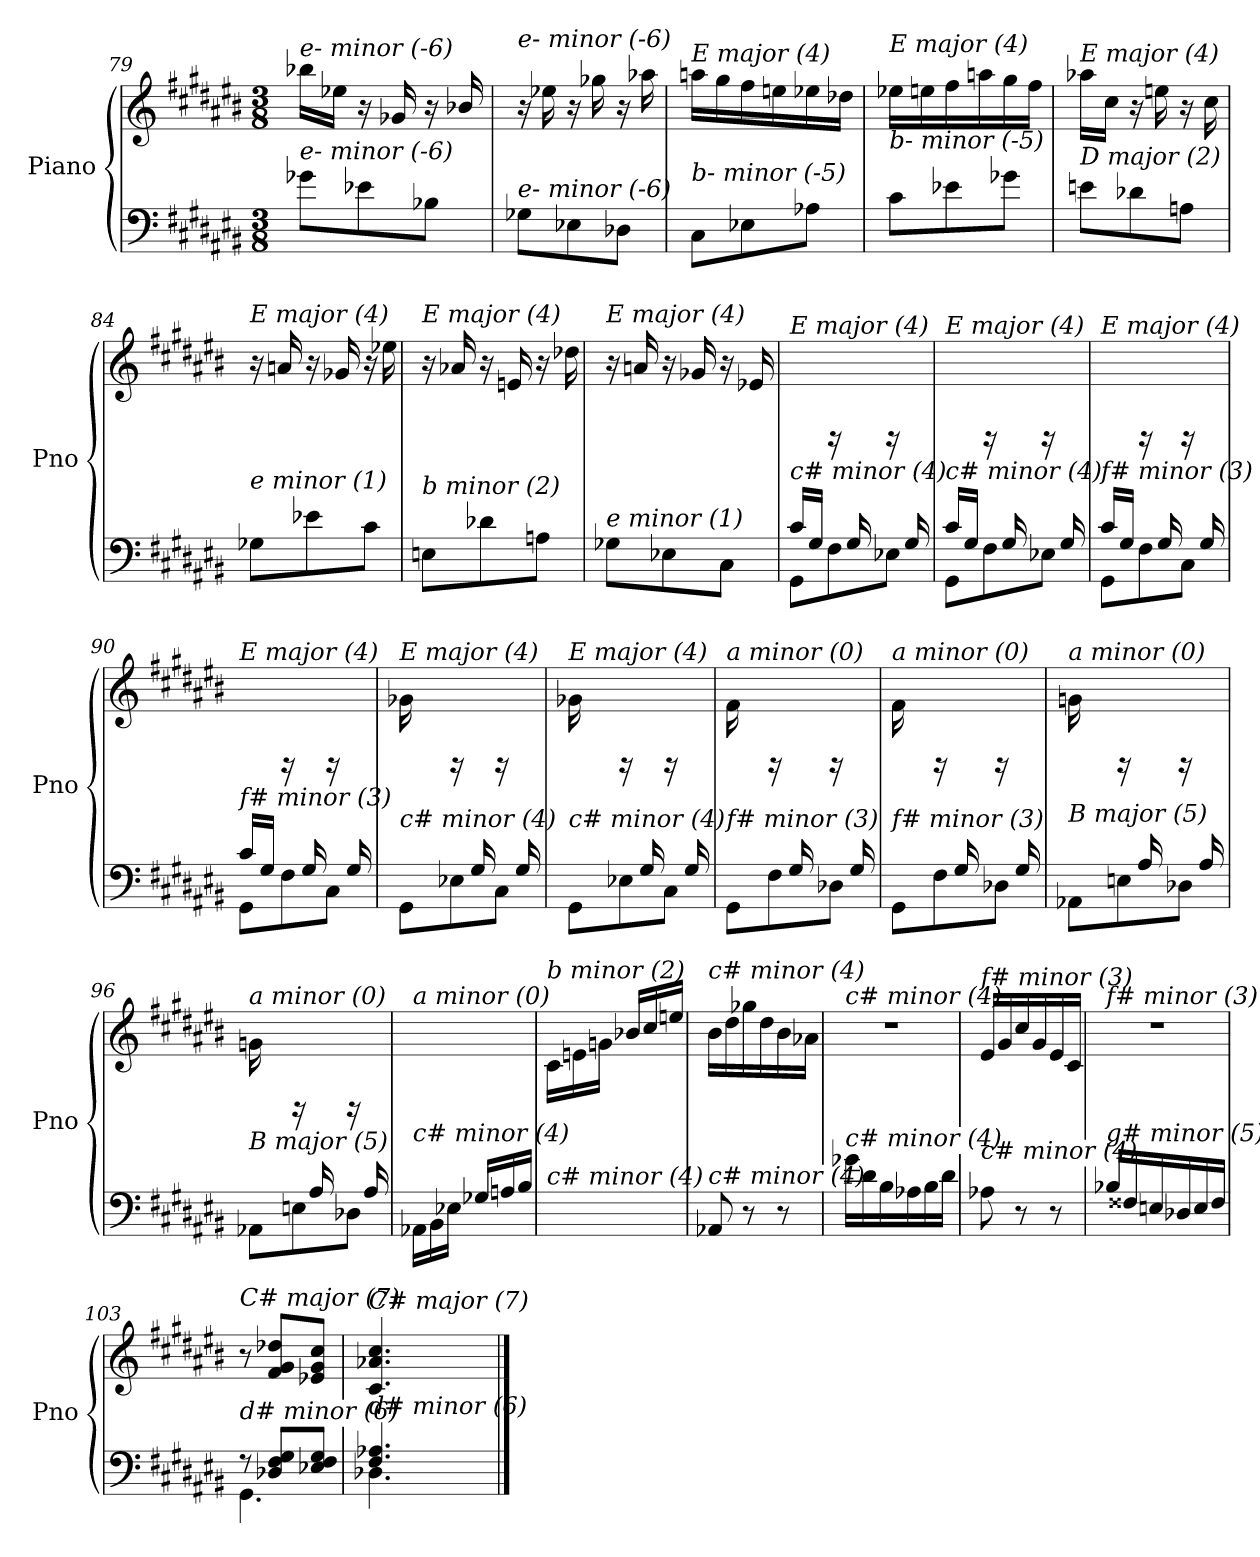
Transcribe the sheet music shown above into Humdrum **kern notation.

**kern	**kern
*part1	*part1
*staff2	*staff1
*I"Piano	*
*I'Pno	*
*clefF4	*clefG2
*k[f#c#g#d#a#e#b#]	*k[f#c#g#d#a#e#b#]
*M3/8	*M3/8
=79	=79
!	!LO:TX:i:t=e- minor (-6)
!LO:TX:i:t=e- minor (-6)	!
8g-Xi\L	16bb-Xi\LL
.	16ee-Xi\JJ
8e-Xi\	16r
.	16g-Xi/
8B-Xi\J	16r
.	16b-Xi/
=80	=80
!	!LO:TX:i:t=e- minor (-6)
!LO:TX:i:t=e- minor (-6)	!
8G-Xi\L	16r
.	16ee-Xi\
8E-Xi\	16r
.	16gg-Xi\
8D-Xi\J	16r
.	16aa-Xi\
=81	=81
!	!LO:TX:i:t=E major (4)
!LO:TX:i:t=b- minor (-5)	!
8C#i\L	16aan\LL
.	16gg#\
8E-Xi\	16ff#j\
.	16een\
8A-Xi\J	16ee-Xi\
.	16dd-Xi\JJ
=82	=82
!	!LO:TX:i:t=E major (4)
!LO:TX:i:t=b- minor (-5)	!
8c#i\L	16ee-Xi\LL
.	16een\
8e-Xi\	16ff#\
.	16aan\
8g-Xi\J	16gg#\
.	16ff#\JJ
=83	=83
!	!LO:TX:i:t=E major (4)
!LO:TX:i:t=D major (2)	!
8en\L	16aa-Xi\LL
.	16cc#\JJ
8d-Xi\	16r
.	16een\
8An\J	16r
.	16cc#\
!!LO:LB:g=z
=84	=84
!	!LO:TX:i:t=E major (4)
!LO:TX:i:t=e minor (1)	!
8G-Xi\L	16r
.	16an/
8e-Xi\	16r
.	16g-Xi/
8c#i\J	16r
.	16ee-Xi\
=85	=85
!	!LO:TX:i:t=E major (4)
!LO:TX:i:t=b minor (2)	!
8En\L	16r
.	16a-Xi/
8d-Xi\	16r
.	16en/
8An\J	16r
.	16dd-Xi\
=86	=86
!	!LO:TX:i:t=E major (4)
!LO:TX:i:t=e minor (1)	!
8G-Xi\L	16r
.	16an/
8E-Xi\	16r
.	16g-Xi/
8C#i\J	16r
.	16e-Xi/
=87	=87
*^	*
!	!	!LO:TX:i:t=E major (4)
!LO:TX:i:t=c# minor (4)	!	!
16c#i/LL	8GG#\L	8ryy
16G#/JJ	.	.
16ryy	8F#\	16rBB
16G#/	.	16ryy
16ryy	8E-Xi\J	16rBB
16G#/	.	16ryy
=88	=88	=88
!	!	!LO:TX:i:t=E major (4)
!LO:TX:i:t=c# minor (4)	!	!
16c#i/LL	8GG#\L	8ryy
16G#/JJ	.	.
16ryy	8F#\	16rBB
16G#/	.	16ryy
16ryy	8E-Xi\J	16rBB
16G#/	.	16ryy
=89	=89	=89
!	!	!LO:TX:i:t=E major (4)
!LO:TX:i:t=f# minor (3)	!	!
16c#/LL	8GG#\L	8ryy
16G#/JJ	.	.
16ryy	8F#i\	16rBB
16G#/	.	16ryy
16ryy	8C#\J	16rBB
16G#/	.	16ryy
!!LO:LB:g=z
=90	=90	=90
!	!	!LO:TX:i:t=E major (4)
!LO:TX:i:t=f# minor (3)	!	!
16c#/LL	8GG#\L	8ryy
16G#/JJ	.	.
16ryy	8F#i\	16rBB
16G#/	.	16ryy
16ryy	8C#\J	16rBB
16G#/	.	16ryy
=91	=91	=91
!	!	!LO:TX:i:t=E major (4)
!LO:TX:i:t=c# minor (4)	!	!
16ryy	8GG#\L	16g-Xi\LL
16G#/JJ	.	16ryy
16ryy	8E-Xi\	16rBB
16G#/	.	16ryy
16ryy	8C#i\J	16rBB
16G#/	.	16ryy
=92	=92	=92
!	!	!LO:TX:i:t=E major (4)
!LO:TX:i:t=c# minor (4)	!	!
16ryy	8GG#\L	16g-Xi\LL
16G#/JJ	.	16ryy
16ryy	8E-Xi\	16rBB
16G#/	.	16ryy
16ryy	8C#i\J	16rBB
16G#/	.	16ryy
=93	=93	=93
!	!	!LO:TX:i:t=a minor (0)
!LO:TX:i:t=f# minor (3)	!	!
16ryy	8GG#\L	16f#i\LL
16G#/JJ	.	16ryy
16ryy	8F#i\	16rBB
16G#/	.	16ryy
16ryy	8D-Xi\J	16rBB
16G#/	.	16ryy
=94	=94	=94
!	!	!LO:TX:i:t=a minor (0)
!LO:TX:i:t=f# minor (3)	!	!
16ryy	8GG#\L	16f#i\LL
16G#/JJ	.	16ryy
16ryy	8F#i\	16rBB
16G#/	.	16ryy
16ryy	8D-Xi\J	16rBB
16G#/	.	16ryy
=95	=95	=95
!	!	!LO:TX:i:t=a minor (0)
!LO:TX:i:t=B major (5)	!	!
16ryy	8AA-Xi\L	16gni\LL
16A#/JJ	.	16ryy
16ryy	8En\	16rBB
16A#/	.	16ryy
16ryy	8D-Xi\J	16rBB
16A#/	.	16ryy
!!LO:LB:g=z
=96	=96	=96
!	!	!LO:TX:i:t=a minor (0)
!LO:TX:i:t=B major (5)	!	!
16ryy	8AA-Xi\L	16gni\LL
16A#/JJ	.	16ryy
16ryy	8En\	16rBB
16A#/	.	16ryy
16ryy	8D-Xi\J	16rBB
16A#/	.	16ryy
=97	=97	=97
!	!	!LO:TX:i:t=a minor (0)
!LO:TX:i:t=c# minor (4)	!	!
8.ryy	16AA-Xi\LL	8.ryy
.	16BB#\	.
.	16E-Xi\JJ	.
16G-Xi/LL	8.ryy	8.ryy
16An/	.	.
16B#/JJ	.	.
*v	*v	*
=98	=98
*	*^
!	!LO:TX:i:t=b minor (2)	!
!LO:TX:i:t=c# minor (4)	!	!
8.ryy	8.ryy	16c#\LL
.	.	16en\
.	.	16gni\JJ
8.ryy	16b-Xi/LL	8.ryy
.	16cc#/	.
.	16een/JJ	.
*	*v	*v
=99	=99
!	!LO:TX:i:t=c# minor (4)
!LO:TX:i:t=c# minor (4)	!
8AA-Xi/	16b#\LL
.	16dd#\
8r	16gg-Xi\
.	16dd#\
8r	16b#\
.	16a-Xi\JJ
!!LO:LB:g=z
=100	=100
!	!LO:TX:i:t=c# minor (4)
!LO:TX:i:t=c# minor (4)	!
16g-Xi\LL	4.r
16d#\	.
16B#\	.
16A-Xi\	.
16B#\	.
16d#\JJ	.
=101	=101
!	!LO:TX:i:t=f# minor (3)
!LO:TX:i:t=c# minor (4)	!
8A-Xi\	16e#/LL
.	16g#/
8r	16cc#/
.	16g#/
8r	16e#/
.	16c#/JJ
=102	=102
!	!LO:TX:i:t=f# minor (3)
!LO:TX:i:t=g# minor (5)	!
16B-Xi/LL	4.r
16F##X/	.
16En/	.
16D-Xi/	.
16E/	.
16F##/JJ	.
=103	=103
*^	*
!	!	!LO:TX:i:t=C# major (7)
!LO:TX:i:t=d# minor (6)	!	!
8r	4.GG#\	8r
8D-Xi/ 8F#i/ 8G#/L	.	8f#i/ 8g#/ 8dd-Xi/L
8E-Xi/ 8F#/ 8G#/J	.	8e-Xi/ 8g#/ 8cc#i/J
=104	=104	=104
!	!	!LO:TX:i:t=C# major (7)
!LO:TX:i:t=d# minor (6)	!	!
4.F#i/ 4.A-Xi/	4.D-Xi\	4.c#/ 4.a-Xi/ 4.cc#/
*v	*v	*
==	==
*-	*-
